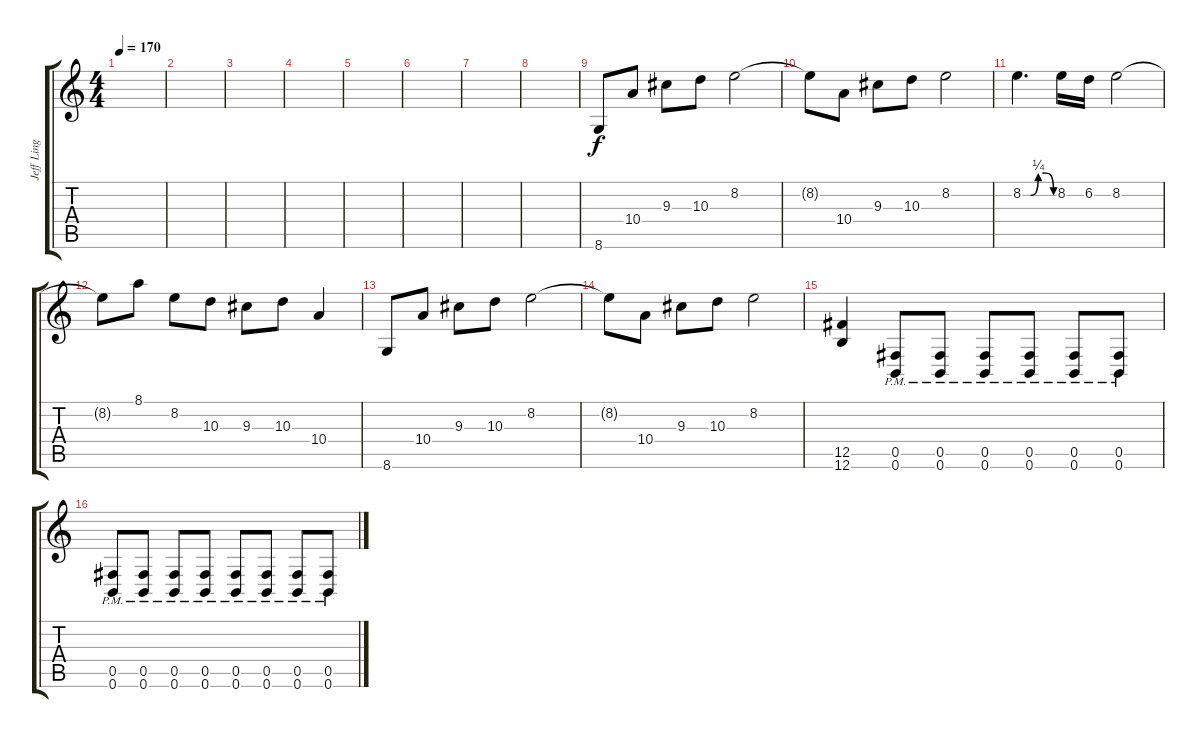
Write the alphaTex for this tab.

\track ("Jeff Ling" "Jeff Ling") {instrument distortionguitar}
\staff {score tabs}
\tuning (Db4 Ab3 E3 B2 Gb2 B1) {hide}
\ts (4 4)
\tempo 170
\clef g2
\ks c
|
|
|
|
|
|
|
|
8.6.8{volume 7} 10.4.8{volume 8} 9.3.8 10.3.8 8.2.2 |
8.2{t}.8 10.4.8 9.3.8 10.3.8 8.2.2 |
8.2{be (custom 0 0 15 0 30 1 45 1 60 0)}.4{d} 8.2.16 6.2.16 8.2.2 |
8.2{t}.8 8.1.8 8.2.8 10.3.8 9.3.8 10.3.8 10.4.4 |
8.6.8{volume 13} 10.4.8 9.3.8 10.3.8 8.2.2 |
8.2{t}.8 10.4.8 9.3.8 10.3.8 8.2.2 |
(12.5 12.6).4 (0.5{pm} 0.6{pm}).8 (0.5{pm} 0.6{pm}).8 (0.5{pm} 0.6{pm}).8 (0.5{pm} 0.6{pm}).8 (0.5{pm} 0.6{pm}).8 (0.5{pm} 0.6{pm}).8 |
(0.5{pm} 0.6{pm}).8 (0.5{pm} 0.6{pm}).8 (0.5{pm} 0.6{pm}).8 (0.5{pm} 0.6{pm}).8 (0.5{pm} 0.6{pm}).8 (0.5{pm} 0.6{pm}).8 (0.5{pm} 0.6{pm}).8 (0.5{pm} 0.6{pm}).8
